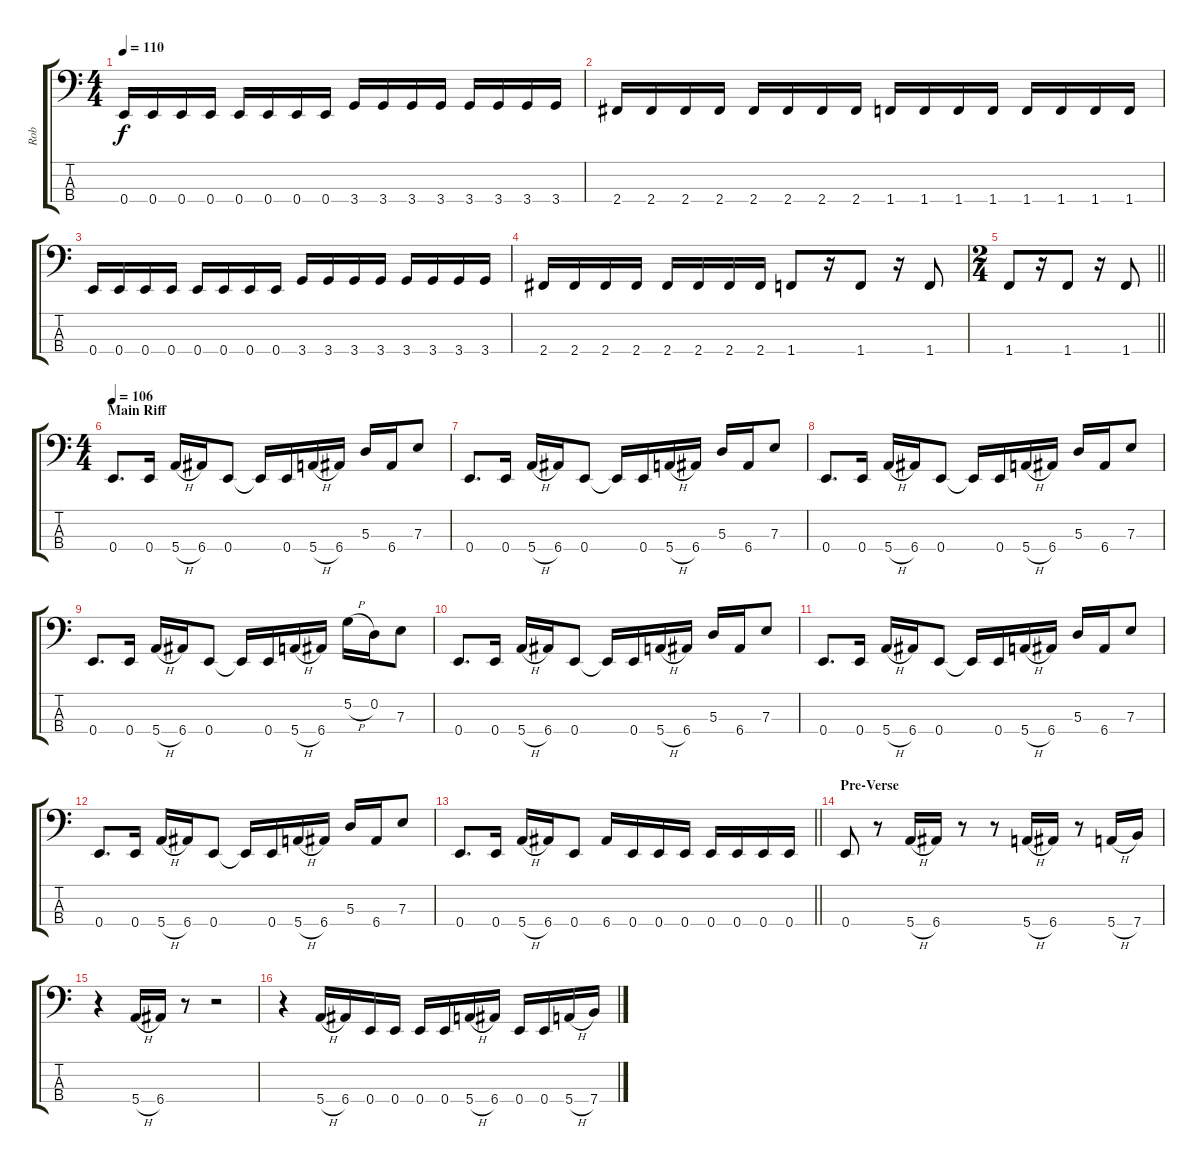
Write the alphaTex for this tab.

\track ("Rob" "Rob") {instrument electricbassfinger}
\staff {score tabs}
\tuning (G2 D2 A1 E1) {hide}
\ts (4 4)
\tempo 110
\clef f4
\ks c
0.4.16{dy f} 0.4.16 0.4.16 0.4.16 0.4.16 0.4.16 0.4.16 0.4.16 3.4.16 3.4.16 3.4.16 3.4.16 3.4.16 3.4.16 3.4.16 3.4.16 |
2.4.16 2.4.16 2.4.16 2.4.16 2.4.16 2.4.16 2.4.16 2.4.16 1.4.16 1.4.16 1.4.16 1.4.16 1.4.16 1.4.16 1.4.16 1.4.16 |
0.4.16 0.4.16 0.4.16 0.4.16 0.4.16 0.4.16 0.4.16 0.4.16 3.4.16 3.4.16 3.4.16 3.4.16 3.4.16 3.4.16 3.4.16 3.4.16 |
2.4.16 2.4.16 2.4.16 2.4.16 2.4.16 2.4.16 2.4.16 2.4.16 1.4.8 r.16 1.4.8 r.16 1.4.8 |
\ts (2 4)
\barLineRight lightlight
1.4.8 r.16 1.4.8 r.16 1.4.8 |
\ts (4 4)
\section ("" "Main Riff")
\tempo 106
0.4.8{d} 0.4.16 5.4{h}.16 6.4.16 0.4.8 0.4{t}.16 0.4.16 5.4{h}.16 6.4.16 5.3.16 6.4.16 7.3.8 |
0.4.8{d} 0.4.16 5.4{h}.16 6.4.16 0.4.8 0.4{t}.16 0.4.16 5.4{h}.16 6.4.16 5.3.16 6.4.16 7.3.8 |
0.4.8{d} 0.4.16 5.4{h}.16 6.4.16 0.4.8 0.4{t}.16 0.4.16 5.4{h}.16 6.4.16 5.3.16 6.4.16 7.3.8 |
0.4.8{d} 0.4.16 5.4{h}.16 6.4.16 0.4.8 0.4{t}.16 0.4.16 5.4{h}.16 6.4.16 5.2{h}.16 0.2.16 7.3.8 |
0.4.8{d} 0.4.16 5.4{h}.16 6.4.16 0.4.8 0.4{t}.16 0.4.16 5.4{h}.16 6.4.16 5.3.16 6.4.16 7.3.8 |
0.4.8{d} 0.4.16 5.4{h}.16 6.4.16 0.4.8 0.4{t}.16 0.4.16 5.4{h}.16 6.4.16 5.3.16 6.4.16 7.3.8 |
0.4.8{d} 0.4.16 5.4{h}.16 6.4.16 0.4.8 0.4{t}.16 0.4.16 5.4{h}.16 6.4.16 5.3.16 6.4.16 7.3.8 |
\barLineRight lightlight
0.4.8{d} 0.4.16 5.4{h}.16 6.4.16 0.4.8 6.4.16 0.4.16 0.4.16 0.4.16 0.4.16 0.4.16 0.4.16 0.4.16 |
\section ("" "Pre-Verse")
0.4.8 r.8 5.4{h}.16 6.4.16 r.8 r.8 5.4{h}.16 6.4.16 r.8 5.4{h}.16 7.4.16 |
r.4 5.4{h}.16 6.4.16 r.8 r.2 |
r.4 5.4{h}.16 6.4.16 0.4.16 0.4.16 0.4.16 0.4.16 5.4{h}.16 6.4.16 0.4.16 0.4.16 5.4{h}.16 7.4.16
